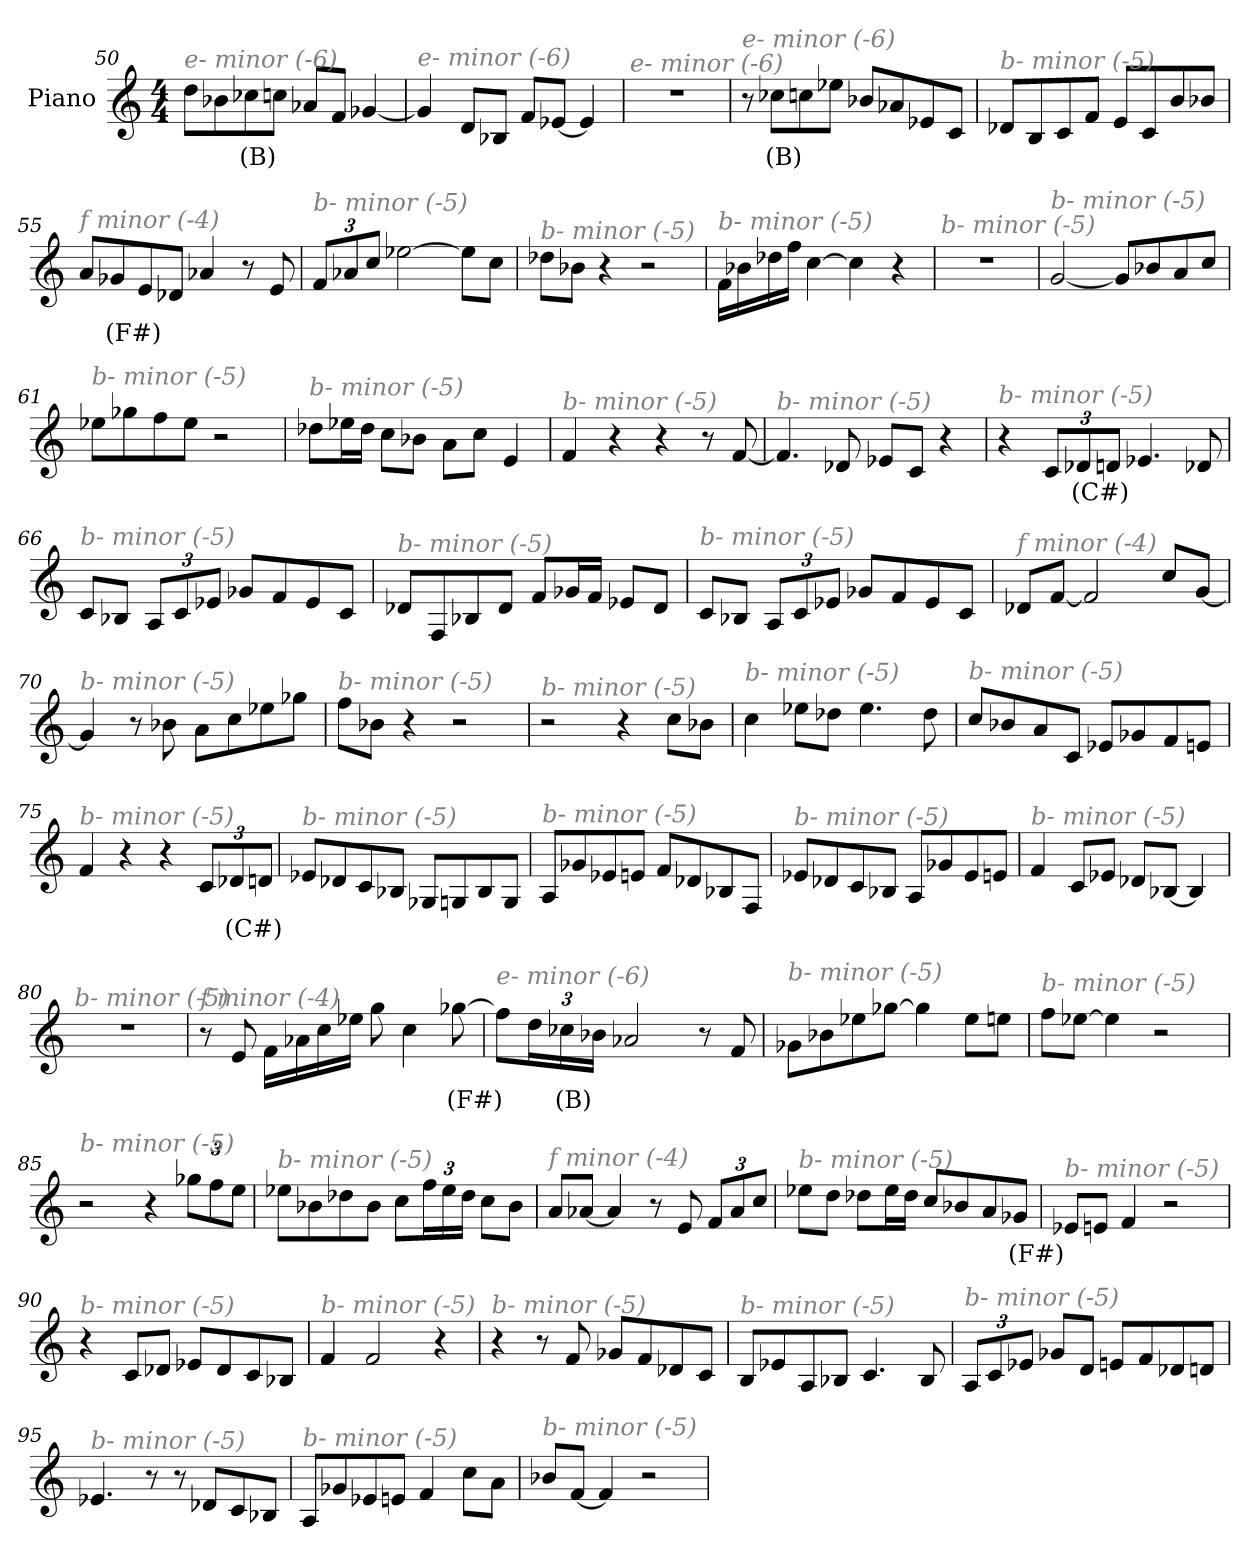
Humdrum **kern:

**kern	**text
*part1	*part1
*staff1	*staff1
*I"Piano	*
*I'Pno	*
*clefG2	*
*k[]	*
*M4/4	*
=50	=50
!LO:TX:i:color=#808080:t=e- minor (-6)	!
8dd\L	.
8b-X\	.
8cc-Xi\	(B)
8cc\J	.
8a-X/L	.
8f/J	.
[4g-X/	.
=51	=51
!LO:TX:i:color=#808080:t=e- minor (-6)	!
4g-/]	.
8d/L	.
8B-X/J	.
8f/L	.
[8e-X/J	.
4e-/]	.
=52	=52
!LO:TX:i:color=#808080:t=e- minor (-6)	!
1r	.
!!LO:LB:g=z
=53	=53
!LO:TX:i:color=#808080:t=e- minor (-6)	!
8r	.
8cc-Xi\L	(B)
8cc\	.
8ee-X\J	.
8b-X/L	.
8a-X/	.
8e-X/	.
8c/J	.
=54	=54
!LO:TX:i:color=#808080:t=b- minor (-5)	!
8d-X/L	.
8B/	.
8c/	.
8f/J	.
8e/L	.
8c/	.
8b/	.
8b-X/J	.
=55	=55
!LO:TX:i:color=#808080:t=f minor (-4)	!
8a/L	.
8g-Xi/	(F#)
8e/	.
8d-X/J	.
4a-X/	.
8r	.
8e/	.
=56	=56
*Xbrackettup	*
!LO:TX:i:color=#808080:t=b- minor (-5)	!
12f/L	.
12a-X/	.
12cc/J	.
[2ee-X\	.
8ee-\L]	.
8cc\J	.
!!LO:LB:g=z
=57	=57
!LO:TX:i:color=#808080:t=b- minor (-5)	!
8dd-X\L	.
8b-X\J	.
4r	.
2r	.
=58	=58
!LO:TX:i:color=#808080:t=b- minor (-5)	!
16f\LL	.
16b-X\	.
16dd-X\	.
16ff\JJ	.
[4cc\	.
4cc\]	.
4r	.
=59	=59
!LO:TX:i:color=#808080:t=b- minor (-5)	!
1r	.
=60	=60
!LO:TX:i:color=#808080:t=b- minor (-5)	!
[2g/	.
8g/L]	.
8b-X/	.
8a/	.
8cc/J	.
=61	=61
!LO:TX:i:color=#808080:t=b- minor (-5)	!
8ee-X\L	.
8gg-X\	.
8ff\	.
8ee-\J	.
2r	.
!!LO:LB:g=z
=62	=62
!LO:TX:i:color=#808080:t=b- minor (-5)	!
8dd-X\L	.
16ee-X\L	.
16dd-\JJ	.
8cc\L	.
8b-X\J	.
8a\L	.
8cc\J	.
4e/	.
=63	=63
!LO:TX:i:color=#808080:t=b- minor (-5)	!
4f/	.
4r	.
4r	.
8r	.
[8f/	.
=64	=64
!LO:TX:i:color=#808080:t=b- minor (-5)	!
4.f/]	.
8d-X/	.
8e-X/L	.
8c/J	.
4r	.
=65	=65
!LO:TX:i:color=#808080:t=b- minor (-5)	!
4r	.
12c/L	.
12d-Xi/	(C#)
12d/J	.
4.e-X/	.
8d-X/	.
!!LO:LB:g=z
=66	=66
!LO:TX:i:color=#808080:t=b- minor (-5)	!
8c/L	.
8B-X/J	.
12A/L	.
12c/	.
12e-X/J	.
8g-X/L	.
8f/	.
8e-/	.
8c/J	.
=67	=67
!LO:TX:i:color=#808080:t=b- minor (-5)	!
8d-X/L	.
8F/	.
8B-X/	.
8d-/J	.
8f/L	.
16g-X/L	.
16f/JJ	.
8e-X/L	.
8d-/J	.
=68	=68
!LO:TX:i:color=#808080:t=b- minor (-5)	!
8c/L	.
8B-X/J	.
12A/L	.
12c/	.
12e-X/J	.
8g-X/L	.
8f/	.
8e-/	.
8c/J	.
=69	=69
!LO:TX:i:color=#808080:t=f minor (-4)	!
8d-X/L	.
[8f/J	.
2f/]	.
8cc/L	.
[8g/J	.
!!LO:LB:g=z
=70	=70
!LO:TX:i:color=#808080:t=b- minor (-5)	!
4g/]	.
8r	.
8b-X\	.
8a\L	.
8cc\	.
8ee-X\	.
8gg-X\J	.
=71	=71
!LO:TX:i:color=#808080:t=b- minor (-5)	!
8ff\L	.
8b-X\J	.
4r	.
2r	.
=72	=72
!LO:TX:i:color=#808080:t=b- minor (-5)	!
2r	.
4r	.
8cc\L	.
8b-X\J	.
=73	=73
!LO:TX:i:color=#808080:t=b- minor (-5)	!
4cc\	.
8ee-X\L	.
8dd-X\J	.
4.ee-\	.
8dd-\	.
=74	=74
!LO:TX:i:color=#808080:t=b- minor (-5)	!
8cc/L	.
8b-X/	.
8a/	.
8c/J	.
8e-X/L	.
8g-X/	.
8f/	.
8en/J	.
!!LO:LB:g=z
=75	=75
!LO:TX:i:color=#808080:t=b- minor (-5)	!
4f/	.
4r	.
4r	.
12c/L	.
12d-Xi/	(C#)
12d/J	.
=76	=76
!LO:TX:i:color=#808080:t=b- minor (-5)	!
8e-X/L	.
8d-X/	.
8c/	.
8B-X/J	.
8G-X/L	.
8Gn/	.
8B-/	.
8G/J	.
=77	=77
!LO:TX:i:color=#808080:t=b- minor (-5)	!
8A/L	.
8g-X/	.
8e-X/	.
8en/J	.
8f/L	.
8d-X/	.
8B-X/	.
8F/J	.
=78	=78
!LO:TX:i:color=#808080:t=b- minor (-5)	!
8e-X/L	.
8d-X/	.
8c/	.
8B-X/J	.
8A/L	.
8g-X/	.
8e-/	.
8en/J	.
!!LO:LB:g=z
=79	=79
!LO:TX:i:color=#808080:t=b- minor (-5)	!
4f/	.
8c/L	.
8e-X/J	.
8d-X/L	.
[8B-X/J	.
4B-/]	.
=80	=80
!LO:TX:i:color=#808080:t=b- minor (-5)	!
1r	.
=81	=81
!LO:TX:i:color=#808080:t=f minor (-4)	!
8r	.
8e/	.
16f\LL	.
16a-X\	.
16cc\	.
16ee-X\JJ	.
8gg\	.
4cc\	.
[8gg-Xi\	(F#)
=82	=82
!LO:TX:i:color=#808080:t=e- minor (-6)	!
8ff#\L]	.
24dd\L	.
24cc-Xi\	(B)
24b-X\JJ	.
2a-X/	.
8r	.
8f/	.
=83	=83
!LO:TX:i:color=#808080:t=b- minor (-5)	!
8g-X\L	.
8b-X\	.
8ee-X\	.
[8gg-X\J	.
4gg-\]	.
8ee-\L	.
8een\J	.
!!LO:LB:g=z
=84	=84
!LO:TX:i:color=#808080:t=b- minor (-5)	!
8ff\L	.
[8ee-X\J	.
4ee-\]	.
2r	.
=85	=85
!LO:TX:i:color=#808080:t=b- minor (-5)	!
2r	.
4r	.
12gg-X\L	.
12ff\	.
12ee\J	.
=86	=86
!LO:TX:i:color=#808080:t=b- minor (-5)	!
8ee-X\L	.
8b-X\	.
8dd-X\	.
8b-\J	.
8cc\L	.
24ff\L	.
24ee-\	.
24dd-\JJ	.
8cc\L	.
8b-\J	.
=87	=87
!LO:TX:i:color=#808080:t=f minor (-4)	!
8a/L	.
[8a-X/J	.
4a-/]	.
8r	.
8e/	.
12f/L	.
12a-/	.
12cc/J	.
!!LO:LB:g=z
=88	=88
!LO:TX:i:color=#808080:t=b- minor (-5)	!
8ee-X\L	.
8dd\J	.
8dd-X\L	.
16ee-\L	.
16dd-\JJ	.
8cc/L	.
8b-X/	.
8a/	.
8g-Xi/J	(F#)
=89	=89
!LO:TX:i:color=#808080:t=b- minor (-5)	!
8e-X/L	.
8en/J	.
4f/	.
2r	.
=90	=90
!LO:TX:i:color=#808080:t=b- minor (-5)	!
4r	.
8c/L	.
8d-X/J	.
8e-X/L	.
8d-/	.
8c/	.
8B-X/J	.
=91	=91
!LO:TX:i:color=#808080:t=b- minor (-5)	!
4f/	.
2f/	.
4r	.
=92	=92
!LO:TX:i:color=#808080:t=b- minor (-5)	!
4r	.
8r	.
8f/	.
8g-X/L	.
8f/	.
8d-X/	.
8c/J	.
!!LO:PB:g=z
=93	=93
!LO:TX:i:color=#808080:t=b- minor (-5)	!
8B/L	.
8e-X/	.
8A/	.
8B-X/J	.
4.c/	.
8B-/	.
=94	=94
!LO:TX:i:color=#808080:t=b- minor (-5)	!
12A/L	.
12c/	.
12e-X/J	.
8g-X/L	.
8d/J	.
8en/L	.
8f/	.
8d-X/	.
8dn/J	.
=95	=95
!LO:TX:i:color=#808080:t=b- minor (-5)	!
4.e-X/	.
8r	.
8r	.
8d-X/L	.
8c/	.
8B-X/J	.
=96	=96
!LO:TX:i:color=#808080:t=b- minor (-5)	!
8A/L	.
8g-X/	.
8e-X/	.
8en/J	.
4f/	.
8cc\L	.
8a\J	.
!!LO:LB:g=z
=97	=97
!LO:TX:i:color=#808080:t=b- minor (-5)	!
8b-X/L	.
[8f/J	.
4f/]	.
2r	.
=	=
*-	*-
